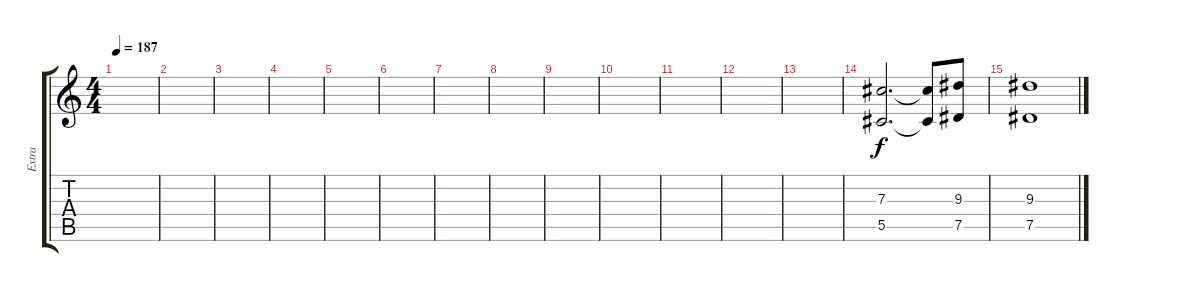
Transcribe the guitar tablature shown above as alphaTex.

\track ("Extra" "Extra") {instrument distortionguitar}
\staff {score tabs}
\tuning (Eb4 Bb3 Gb3 Db3 Ab2 Db2) {hide}
\ts (4 4)
\tempo 187
\clef g2
\ks c
|
|
|
|
|
|
|
|
|
|
|
|
|
(7.3 5.5).2{d} (7.3{t} 5.5{t}).8 (9.3 7.5).8 |
(9.3 7.5).1
